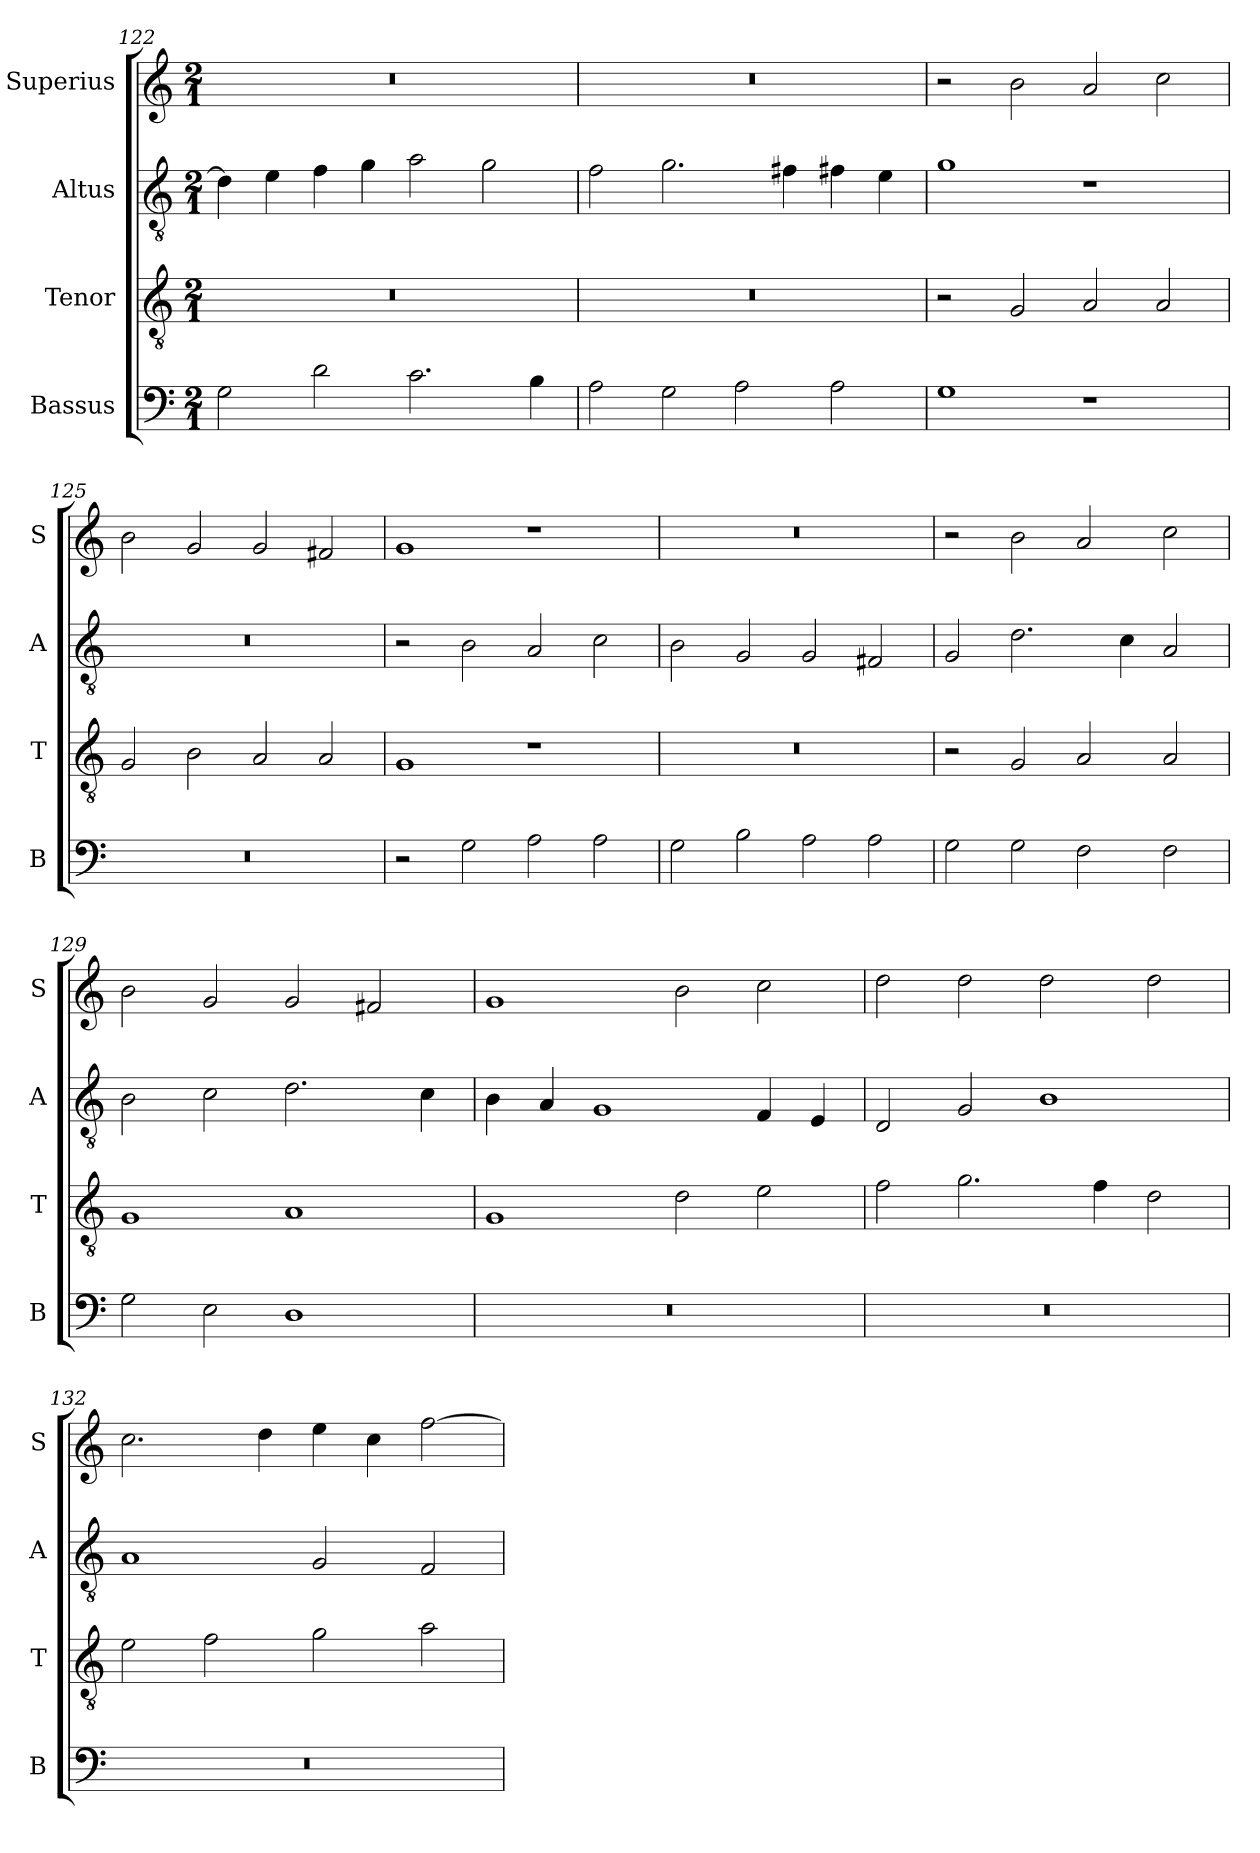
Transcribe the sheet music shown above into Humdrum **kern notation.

**kern	**kern	**kern	**kern
*part4	*part3	*part2	*part1
*staff4	*staff3	*staff2	*staff1
*I"Bassus	*I"Tenor	*I"Altus	*I"Superius
*I'B	*I'T	*I'A	*I'S
*clefF4	*clefGv2	*clefGv2	*clefG2
*k[]	*k[]	*k[]	*k[]
*M2/1	*M2/1	*M2/1	*M2/1
=122	=122	=122	=122
2G\	0r	4d\]	0r
.	.	4e\	.
2d\	.	4f\	.
.	.	4g\	.
2.c\	.	2a\	.
.	.	2g\	.
4B\	.	.	.
=123	=123	=123	=123
2A\	0r	2f\	0r
2G\	.	2.g\	.
2A\	.	.	.
.	.	4f#X\	.
2A\	.	4f#X\	.
.	.	4e\	.
=124	=124	=124	=124
1G	2r	1g	2r
.	2G/	.	2b\
1r	2A/	1r	2a/
.	2A/	.	2cc\
=125	=125	=125	=125
0r	2G/	0r	2b\
.	2B\	.	2g/
.	2A/	.	2g/
.	2A/	.	2f#X/
=126	=126	=126	=126
2r	1G	2r	1g
2G\	.	2B\	.
2A\	1r	2A/	1r
2A\	.	2c\	.
=127	=127	=127	=127
2G\	0r	2B\	0r
2B\	.	2G/	.
2A\	.	2G/	.
2A\	.	2F#X/	.
=128	=128	=128	=128
2G\	2r	2G/	2r
2G\	2G/	2.d\	2b\
2F\	2A/	.	2a/
.	.	4c\	.
2F\	2A/	2A/	2cc\
=129	=129	=129	=129
2G\	1G	2B\	2b\
2E\	.	2c\	2g/
1D	1A	2.d\	2g/
.	.	.	2f#X/
.	.	4c\	.
=130	=130	=130	=130
0r	1G	4B\	1g
.	.	4A/	.
.	.	1G	.
.	2d\	.	2b\
.	2e\	4F/	2cc\
.	.	4E/	.
=131	=131	=131	=131
0r	2f\	2D/	2dd\
.	2.g\	2G/	2dd\
.	.	1B	2dd\
.	4f\	.	.
.	2d\	.	2dd\
=132	=132	=132	=132
0r	2e\	1A	2.cc\
.	2f\	.	.
.	.	.	4dd\
.	2g\	2G/	4ee\
.	.	.	4cc\
.	2a\	2F/	[2ff\
=	=	=	=
*-	*-	*-	*-
